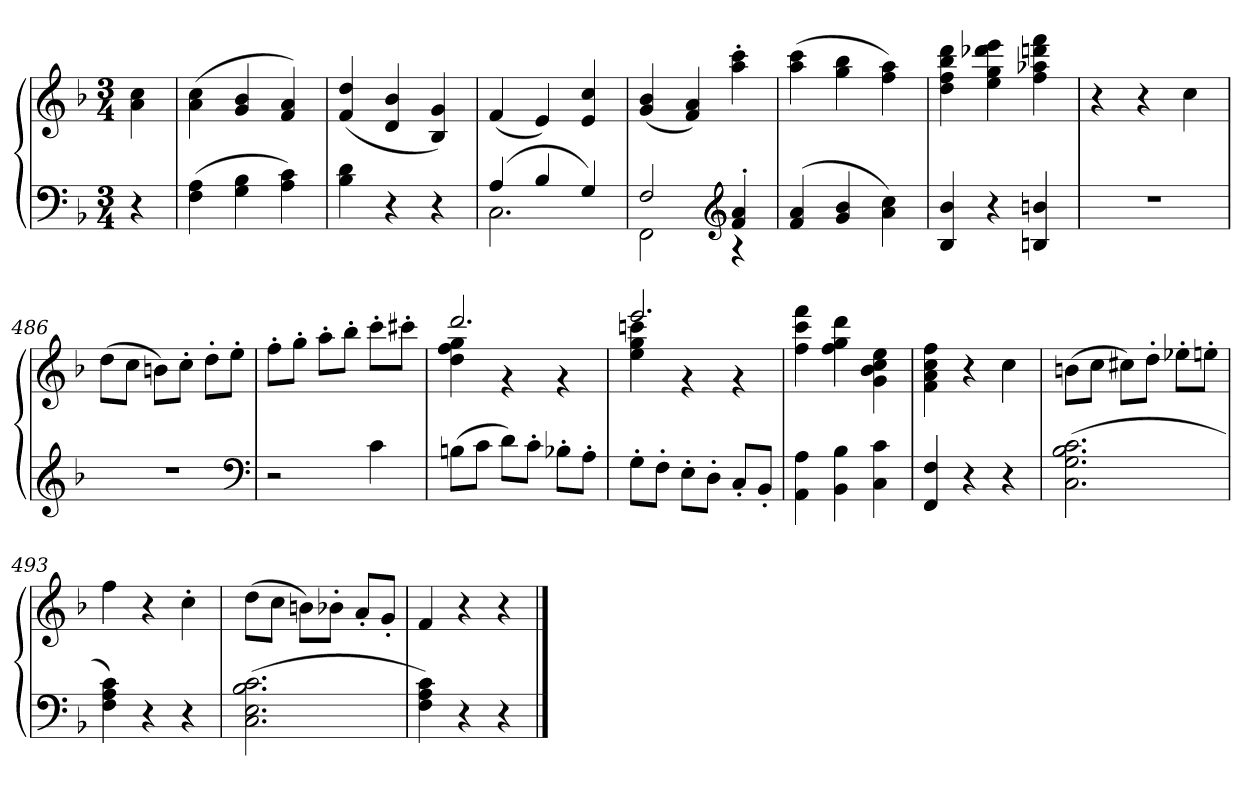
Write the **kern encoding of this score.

**kern	**kern
*part1	*part1
*staff2	*staff1
*clefF4	*clefG2
*k[b-]	*k[b-]
*M3/4	*M3/4
=	=
4r	4a 4cc
=479	=479
(4F 4A	(4a 4cc
4G 4B-	4g 4b-
4A 4c)	4f 4a)
=480	=480
4B- 4d	(4f 4dd
4r	4d 4b-
4r	4B- 4g)
=481	=481
*^	*
(4A	2.C	(4f
4B-	.	4e)
4G)	.	4e 4cc
=482	=482	=482
2F	2FF	(4g 4b-
.	.	4f 4a)
*clefG2	*	*
4f' 4a'	4r	4aa' 4ccc'
*v	*v	*
=483	=483
(4f 4a	(4aa 4ccc
4g 4b-	4gg 4bb-
4a 4cc)	4ff 4aa)
=484	=484
4B- 4b-	4dd 4ff 4bb- 4ddd
4r	4ee 4gg 4ddd-X 4eee
4Bn 4bn	4ff 4aa-X 4dddn 4fff
=485	=485
2.r	4r
.	4r
.	4cc
=486	=486
2.r	(8ddL
.	8ccJ
.	8bnL)
.	8cc'J
.	8dd'L
.	8ee'J
*clefF4	*
=487	=487
2r	8ff'L
.	8gg'J
.	8aa'L
.	8bb-'J
4c	8ccc'L
.	8ccc#X'J
=488	=488
*	*^
(8BnL	2.ddd	4dd 4ff 4gg
8cJ	.	.
8dL)	.	4r
8c'J	.	.
8B-X'L	.	4r
8A'J	.	.
=489	=489	=489
8G'L	2.eee	4ee 4gg 4cccn
8F'J	.	.
8E'L	.	4r
8D'J	.	.
8C'L	.	4r
8BB-'J	.	.
*	*v	*v
=490	=490
4AA 4A	4ff 4ccc 4fff
4BB- 4B-	4ff 4gg 4ddd
4C 4c	4g 4b- 4cc 4ee
=491	=491
4FF 4F	4f 4a 4cc 4ff
4r	4r
4r	4cc
=492	=492
(2.C 2.G 2.B- 2.c	(8bnL
.	8ccJ
.	8cc#XL)
.	8dd'J
.	8ee-X'L
.	8een'J
=493	=493
4F 4A 4c)	4ff
4r	4r
4r	4cc'
=494	=494
(2.C 2.E 2.B- 2.c	(8ddL
.	8ccJ
.	8bnL)
.	8b-X'J
.	8a'L
.	8g'J
=495	=495
4F 4A 4c)	4f
4r	4r
4r	4r
==	==
*-	*-
